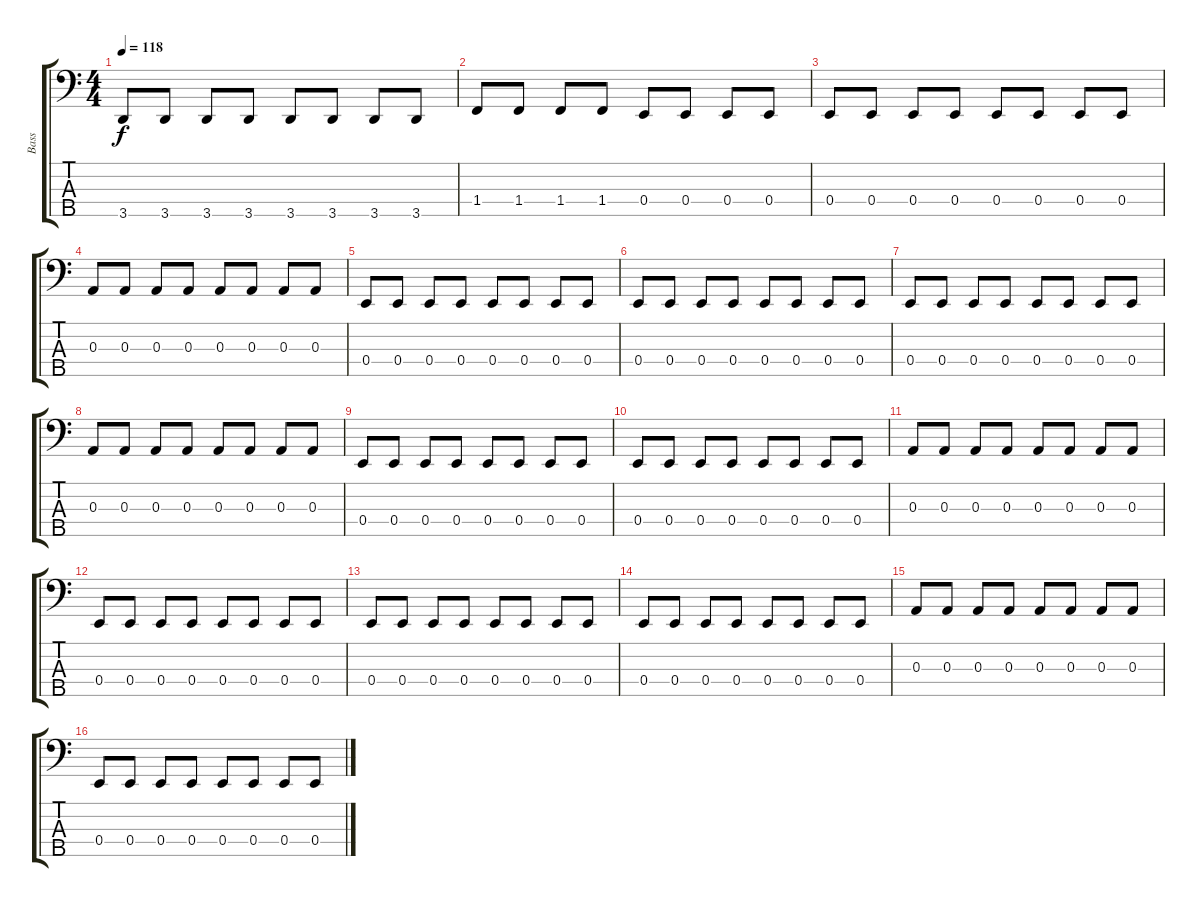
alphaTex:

\track ("Bass" "Bass") {instrument electricbassfinger}
\staff {score tabs}
\tuning (G2 D2 A1 E1 B0) {hide}
\ts (4 4)
\tempo 118
\clef f4
\ks c
3.5.8{dy f} 3.5.8 3.5.8 3.5.8 3.5.8 3.5.8 3.5.8 3.5.8 |
1.4.8 1.4.8 1.4.8 1.4.8 0.4.8 0.4.8 0.4.8 0.4.8 |
0.4.8 0.4.8 0.4.8 0.4.8 0.4.8 0.4.8 0.4.8 0.4.8 |
0.3.8 0.3.8 0.3.8 0.3.8 0.3.8 0.3.8 0.3.8 0.3.8 |
0.4.8 0.4.8 0.4.8 0.4.8 0.4.8 0.4.8 0.4.8 0.4.8 |
0.4.8 0.4.8 0.4.8 0.4.8 0.4.8 0.4.8 0.4.8 0.4.8 |
0.4.8 0.4.8 0.4.8 0.4.8 0.4.8 0.4.8 0.4.8 0.4.8 |
0.3.8 0.3.8 0.3.8 0.3.8 0.3.8 0.3.8 0.3.8 0.3.8 |
0.4.8 0.4.8 0.4.8 0.4.8 0.4.8 0.4.8 0.4.8 0.4.8 |
0.4.8 0.4.8 0.4.8 0.4.8 0.4.8 0.4.8 0.4.8 0.4.8 |
0.3.8 0.3.8 0.3.8 0.3.8 0.3.8 0.3.8 0.3.8 0.3.8 |
0.4.8 0.4.8 0.4.8 0.4.8 0.4.8 0.4.8 0.4.8 0.4.8 |
0.4.8 0.4.8 0.4.8 0.4.8 0.4.8 0.4.8 0.4.8 0.4.8 |
0.4.8 0.4.8 0.4.8 0.4.8 0.4.8 0.4.8 0.4.8 0.4.8 |
0.3.8 0.3.8 0.3.8 0.3.8 0.3.8 0.3.8 0.3.8 0.3.8 |
0.4.8 0.4.8 0.4.8 0.4.8 0.4.8 0.4.8 0.4.8 0.4.8
